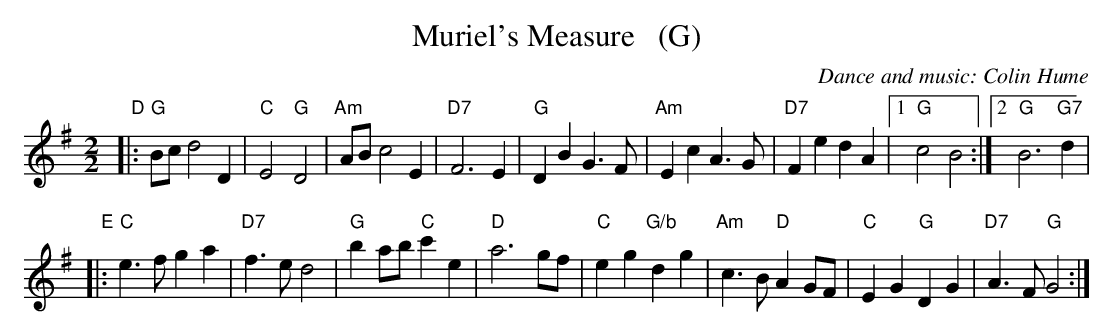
X:1
T: Muriel's Measure   (G)
C: Dance and music: Colin Hume
M: 2/2
L: 1/8
K: G
"D"|:\
"G"Bc d4 D2 | "C"E4 "G"D4 | "Am"AB c4 E2 | "D7"F6 E2 |\
"G"D2B2 G3F | "Am"E2c2 A3G | "D7"F2e2 d2A2 |1 "G"c4 B4 :|2 "G"B6 "G7"d2 |
"E"|:\
"C"e3f g2a2 | "D7"f3e d4 | "G"b2ab "C"c'2e2 | "D"a6 gf |\
"C"e2g2 "G/b"d2g2 | "Am"c3B "D"A2GF | "C"E2G2 "G"D2G2 | "D7"A3F "G"G4 :|
